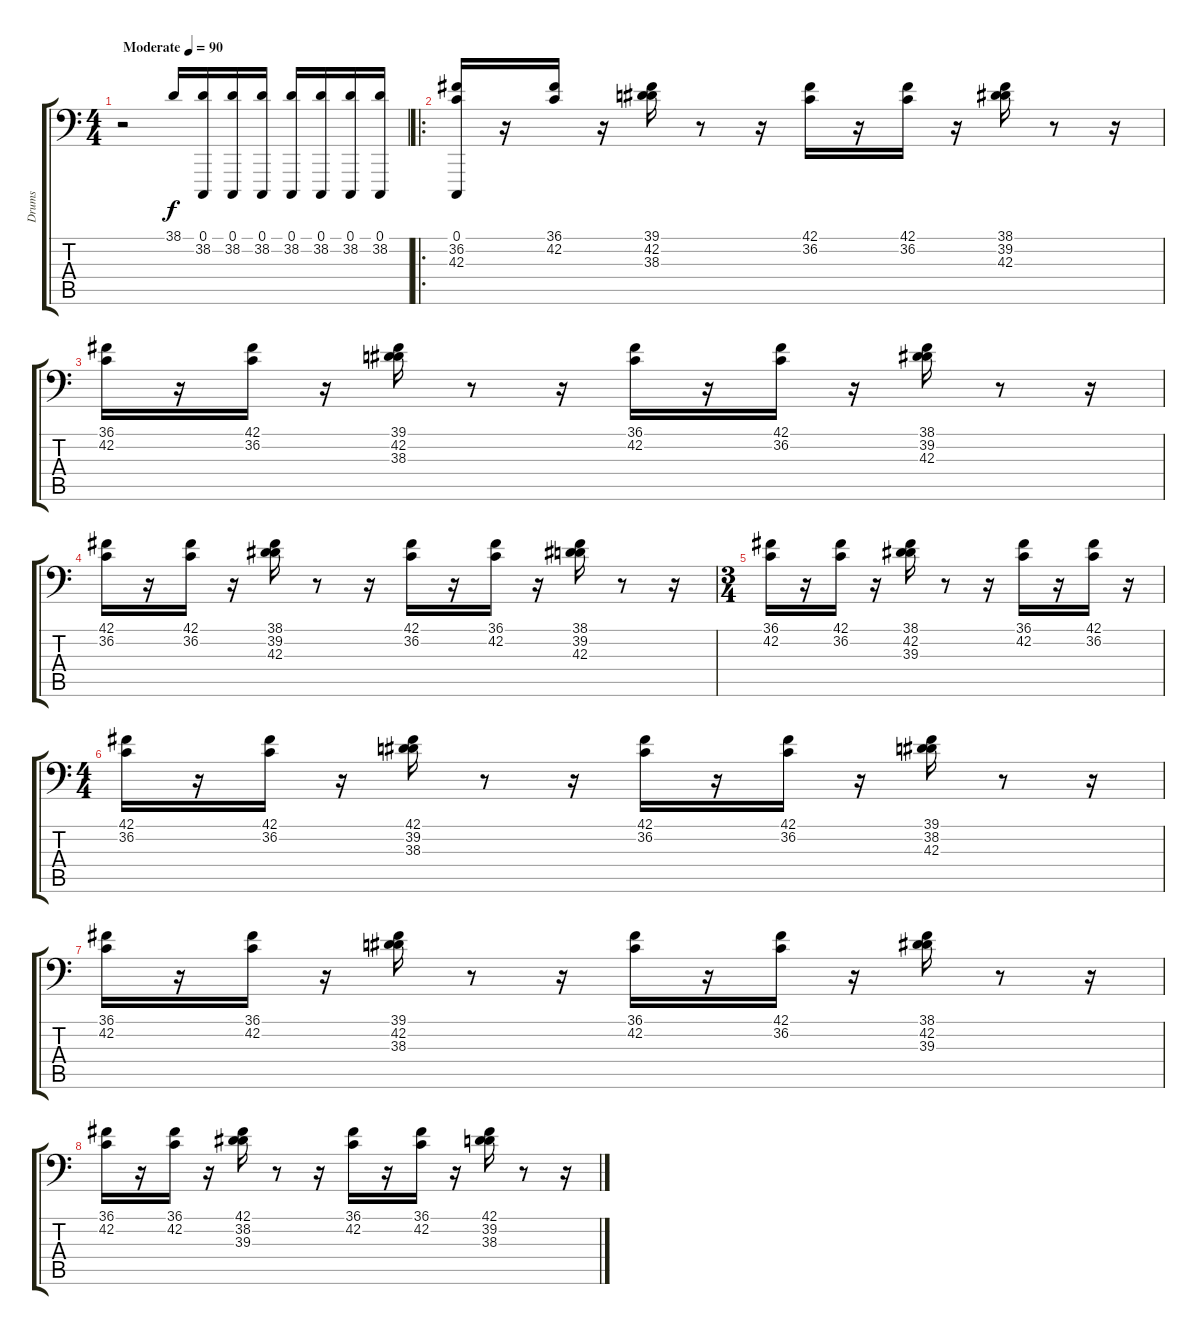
\track ("Drums" "Drums") {instrument acousticgrandpiano}
\staff {score tabs}
\tuning (C-1 C-1 C-1 C-1 C-1 C-1) {hide}
\ts (4 4)
\tempo (90 "Moderate")
\clef f4
\ks c
r.2{dy f instrument acousticgrandpiano} 38.1.16 (0.1 38.2).16 (0.1 38.2).16 (0.1 38.2).16 (0.1 38.2).16 (0.1 38.2).16 (0.1 38.2).16 (0.1 38.2).16 |
\ro
(0.1 36.2 42.3).16 r.16 (36.1 42.2).16 r.16 (39.1 42.2 38.3).16 r.8 r.16 (42.1 36.2).16 r.16 (42.1 36.2).16 r.16 (38.1 39.2 42.3).16 r.8 r.16 |
(36.1 42.2).16 r.16 (42.1 36.2).16 r.16 (39.1 42.2 38.3).16 r.8 r.16 (36.1 42.2).16 r.16 (42.1 36.2).16 r.16 (38.1 39.2 42.3).16 r.8 r.16 |
(42.1 36.2).16 r.16 (42.1 36.2).16 r.16 (38.1 39.2 42.3).16 r.8 r.16 (42.1 36.2).16 r.16 (36.1 42.2).16 r.16 (38.1 39.2 42.3).16 r.8 r.16 |
\ts (3 4)
(36.1 42.2).16 r.16 (42.1 36.2).16 r.16 (38.1 42.2 39.3).16 r.8 r.16 (36.1 42.2).16 r.16 (42.1 36.2).16 r.16 |
\ts (4 4)
(42.1 36.2).16 r.16 (42.1 36.2).16 r.16 (42.1 39.2 38.3).16 r.8 r.16 (42.1 36.2).16 r.16 (42.1 36.2).16 r.16 (39.1 38.2 42.3).16 r.8 r.16 |
(36.1 42.2).16 r.16 (36.1 42.2).16 r.16 (39.1 42.2 38.3).16 r.8 r.16 (36.1 42.2).16 r.16 (42.1 36.2).16 r.16 (38.1 42.2 39.3).16 r.8 r.16 |
(36.1 42.2).16 r.16 (36.1 42.2).16 r.16 (42.1 38.2 39.3).16 r.8 r.16 (36.1 42.2).16 r.16 (36.1 42.2).16 r.16 (42.1 39.2 38.3).16 r.8 r.16
